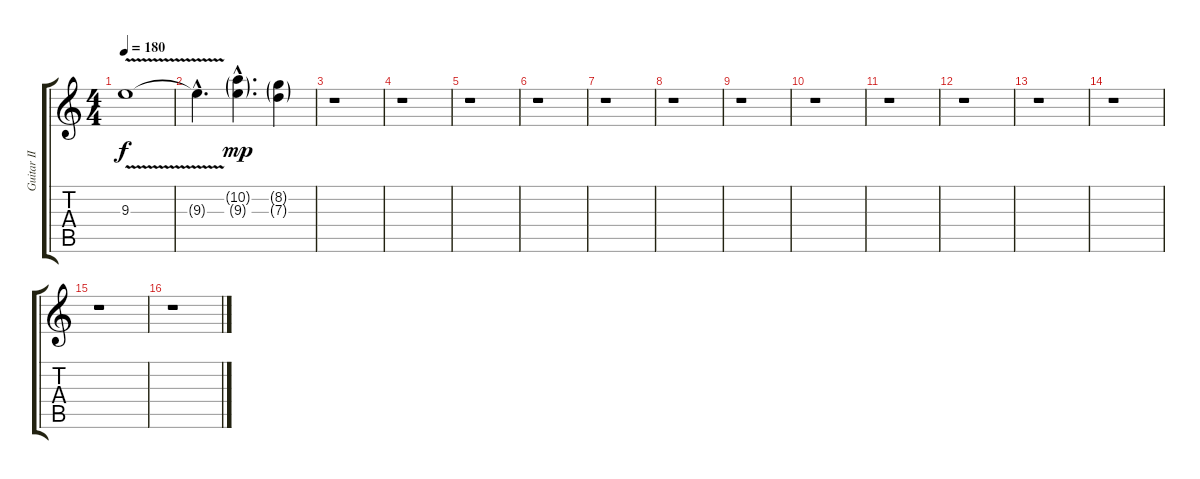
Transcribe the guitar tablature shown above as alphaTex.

\track ("Guitar II" "Guitar II") {instrument overdrivenguitar}
\staff {score tabs}
\tuning (E4 B3 G3 D3 A2 E2) {hide}
\ts (4 4)
\tempo 180
\clef g2
\ks c
9.3{v}.1{dy f} |
9.3{hac t}.4{d} (10.2{g hac} 9.3{g hac}).4{d dy mp} (8.2{g} 7.3{g}).4 |
r.1 |
r.1 |
r.1 |
r.1 |
r.1 |
r.1 |
r.1 |
r.1 |
r.1 |
r.1 |
r.1 |
r.1 |
r.1 |
r.1
